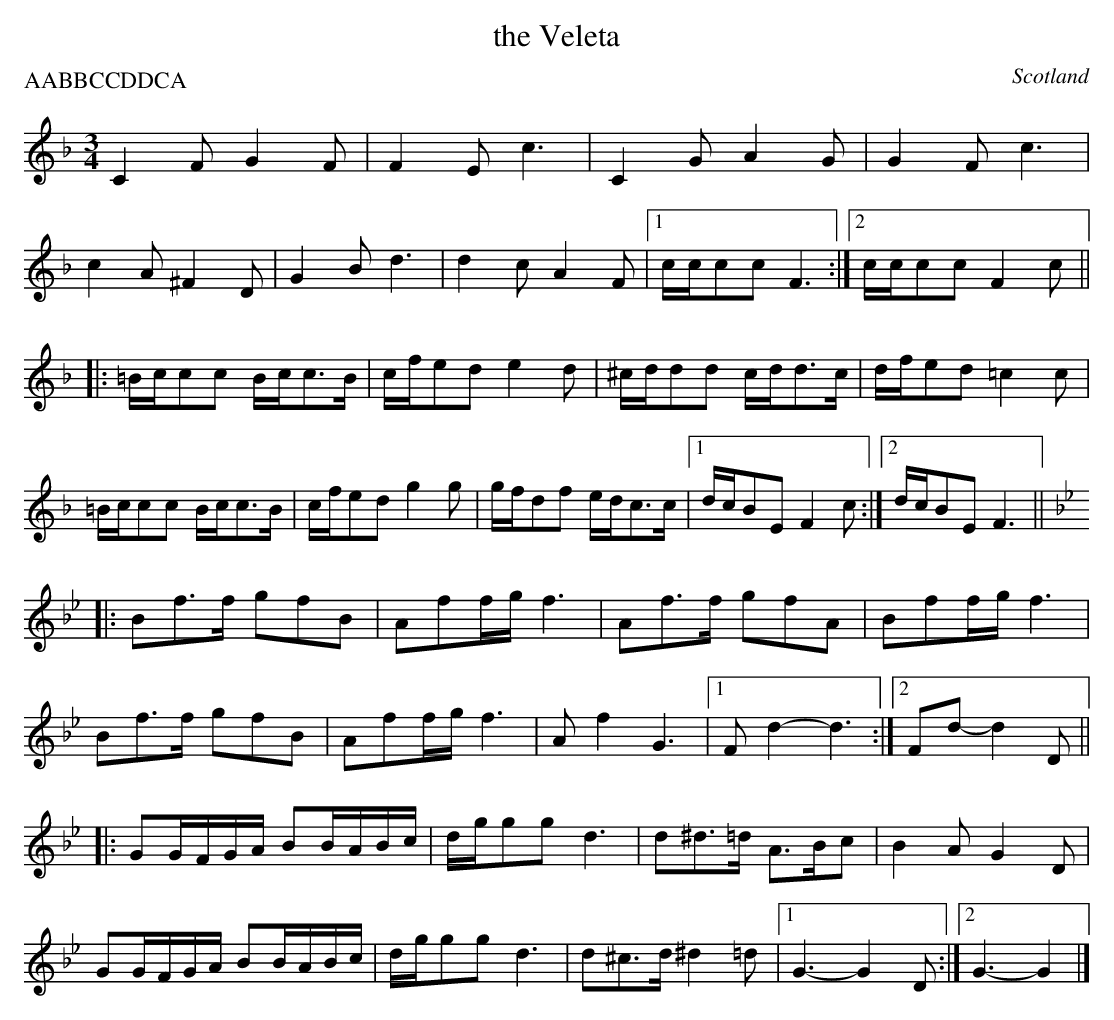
X:1
T:the Veleta
M:3/4
O:Scotland
P:AABBCCDDCA
K:F major
C2F G2F         | F2E c3                      | \
C2G A2G         | G2F c3                      |
c2A ^F2D        | G2B d3                      | \
d2c A2F         |1 c/c/cc F3 :|2 c/c/cc F2c   ||
|: \
=B/c/cc B/c/c>B | c/f/ed e2d                  | \
^c/d/dd c/d/d>c | d/f/ed =c2c                 |
=B/c/cc B/c/c>B | c/f/ed g2g                  | \
g/f/df e/d/c>c  |1 d/c/BE F2c :|2 d/c/BE F3   ||
|:\
[K:Bb]\
Bf>f gfB            | Aff/g/ f3                   | \
Af>f gfA            | Bff/g/ f3                   |
Bf>f gfB            | Aff/g/ f3                   | \
Af2 G3              |1 Fd2- d3 :|2 Fd- d2D        ||
|:\
GG/F/G/A/ BB/A/B/c/ | d/g/gg d3                   | \
d^d>=d A>Bc         | B2A G2D                     |
GG/F/G/A/ BB/A/B/c/ | d/g/gg d3                   | \
d^c>d ^d2=d         |1 G3 -G2D :|2 G3-G2          |]
